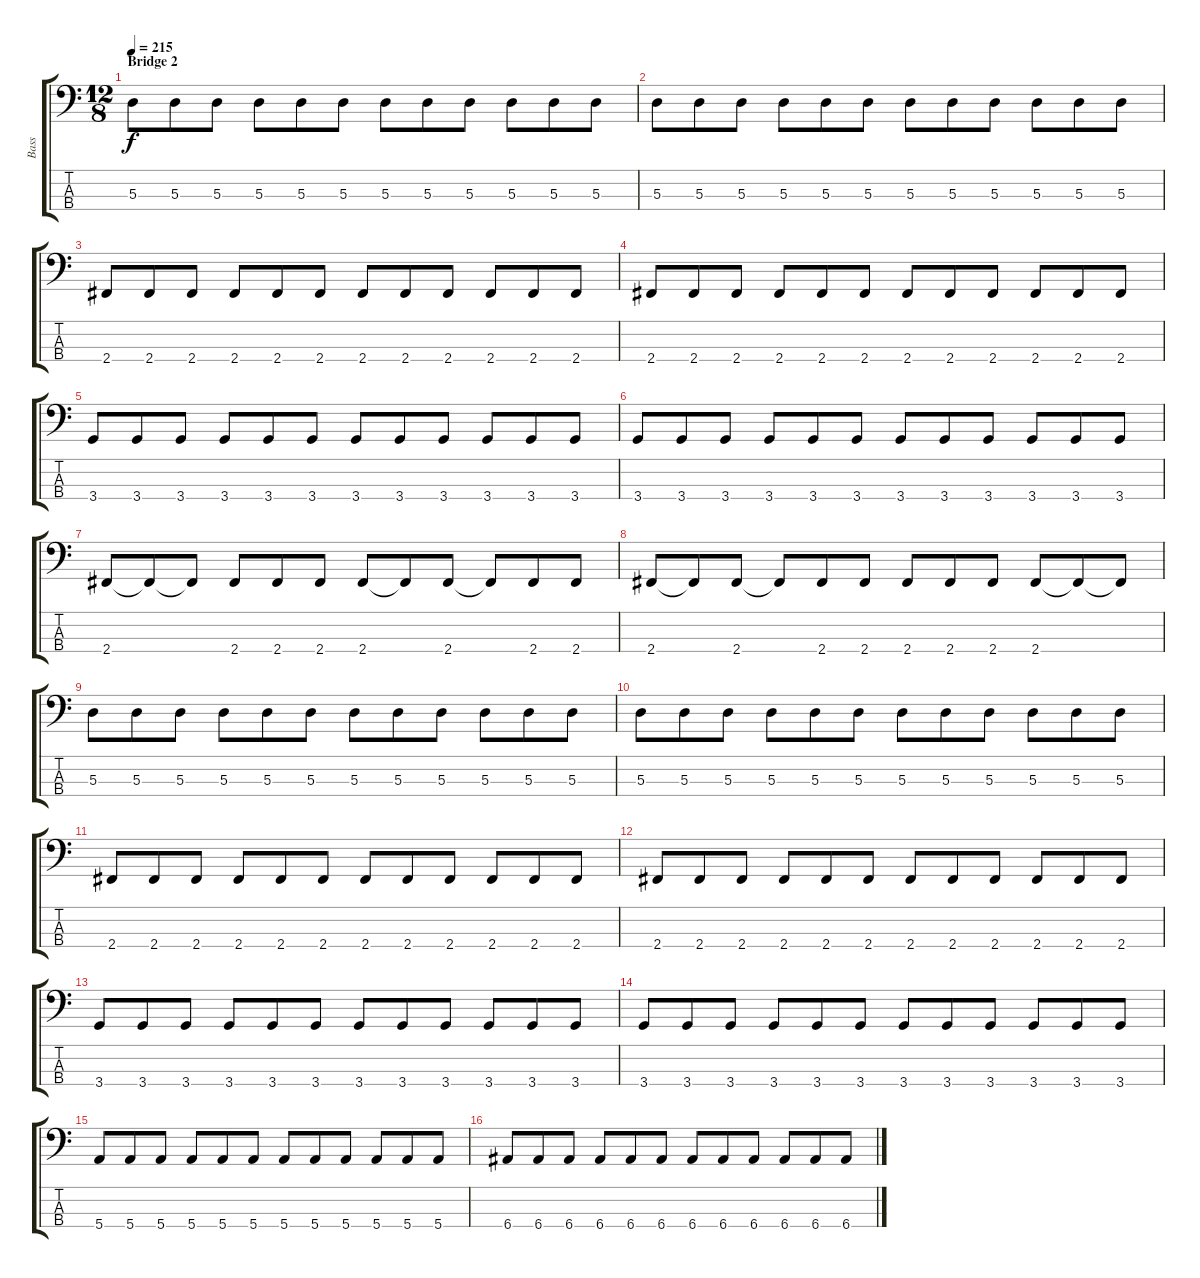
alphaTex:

\track ("Bass" "Bass") {instrument electricbassfinger}
\staff {score tabs}
\tuning (G2 D2 A1 E1) {hide}
\ts (12 8)
\section ("" "Bridge 2")
\tempo 215
\clef f4
\ks c
5.3.8{dy f} 5.3.8 5.3.8 5.3.8 5.3.8 5.3.8 5.3.8 5.3.8 5.3.8 5.3.8 5.3.8 5.3.8 |
5.3.8 5.3.8 5.3.8 5.3.8 5.3.8 5.3.8 5.3.8 5.3.8 5.3.8 5.3.8 5.3.8 5.3.8 |
2.4.8 2.4.8 2.4.8 2.4.8 2.4.8 2.4.8 2.4.8 2.4.8 2.4.8 2.4.8 2.4.8 2.4.8 |
2.4.8 2.4.8 2.4.8 2.4.8 2.4.8 2.4.8 2.4.8 2.4.8 2.4.8 2.4.8 2.4.8 2.4.8 |
3.4.8 3.4.8 3.4.8 3.4.8 3.4.8 3.4.8 3.4.8 3.4.8 3.4.8 3.4.8 3.4.8 3.4.8 |
3.4.8 3.4.8 3.4.8 3.4.8 3.4.8 3.4.8 3.4.8 3.4.8 3.4.8 3.4.8 3.4.8 3.4.8 |
2.4.8 2.4{t}.8 2.4{t}.8 2.4.8 2.4.8 2.4.8 2.4.8 2.4{t}.8 2.4.8 2.4{t}.8 2.4.8 2.4.8 |
2.4.8 2.4{t}.8 2.4.8 2.4{t}.8 2.4.8 2.4.8 2.4.8 2.4.8 2.4.8 2.4.8 2.4{t}.8 2.4{t}.8 |
5.3.8 5.3.8 5.3.8 5.3.8 5.3.8 5.3.8 5.3.8 5.3.8 5.3.8 5.3.8 5.3.8 5.3.8 |
5.3.8 5.3.8 5.3.8 5.3.8 5.3.8 5.3.8 5.3.8 5.3.8 5.3.8 5.3.8 5.3.8 5.3.8 |
2.4.8 2.4.8 2.4.8 2.4.8 2.4.8 2.4.8 2.4.8 2.4.8 2.4.8 2.4.8 2.4.8 2.4.8 |
2.4.8 2.4.8 2.4.8 2.4.8 2.4.8 2.4.8 2.4.8 2.4.8 2.4.8 2.4.8 2.4.8 2.4.8 |
3.4.8 3.4.8 3.4.8 3.4.8 3.4.8 3.4.8 3.4.8 3.4.8 3.4.8 3.4.8 3.4.8 3.4.8 |
3.4.8 3.4.8 3.4.8 3.4.8 3.4.8 3.4.8 3.4.8 3.4.8 3.4.8 3.4.8 3.4.8 3.4.8 |
5.4.8 5.4.8 5.4.8 5.4.8 5.4.8 5.4.8 5.4.8 5.4.8 5.4.8 5.4.8 5.4.8 5.4.8 |
6.4.8 6.4.8 6.4.8 6.4.8 6.4.8 6.4.8 6.4.8 6.4.8 6.4.8 6.4.8 6.4.8 6.4.8
